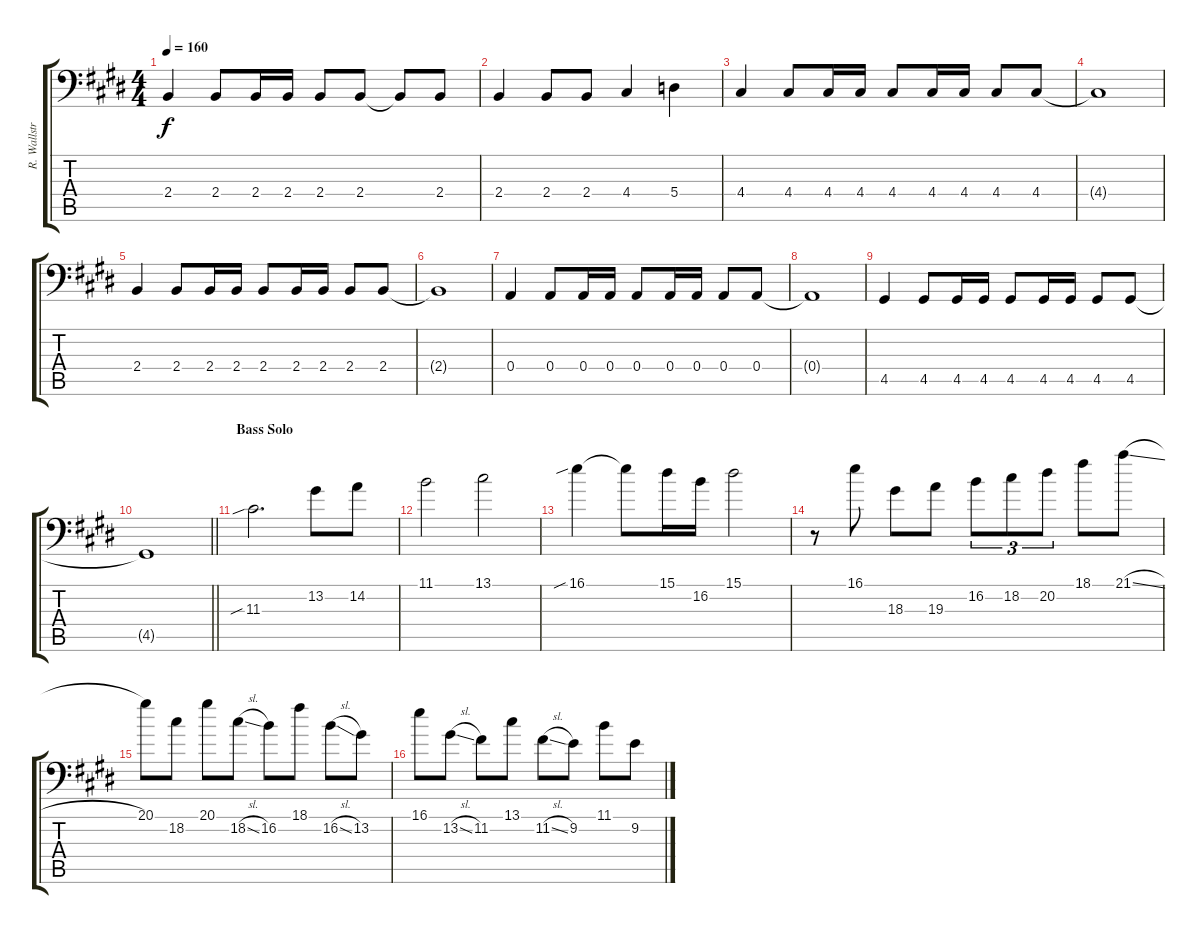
\track ("R. Wallström (Bass)" "R. Wallstr") {instrument electricbassfinger}
\staff {score tabs}
\tuning (C3 G2 D2 A1 E1 B0) {hide}
\ts (4 4)
\tempo 160
\clef f4
\ks c#minor
2.4.4{dy f} 2.4.8 2.4.16 2.4.16 2.4.8 2.4.8 2.4{t}.8 2.4.8 |
2.4.4 2.4.8 2.4.8 4.4.4 5.4.4 |
4.4.4 4.4.8 4.4.16 4.4.16 4.4.8 4.4.16 4.4.16 4.4.8 4.4.8 |
4.4{t}.1 |
2.4.4 2.4.8 2.4.16 2.4.16 2.4.8 2.4.16 2.4.16 2.4.8 2.4.8 |
2.4{t}.1 |
0.4.4 0.4.8 0.4.16 0.4.16 0.4.8 0.4.16 0.4.16 0.4.8 0.4.8 |
0.4{t}.1 |
4.5.4 4.5.8 4.5.16 4.5.16 4.5.8 4.5.16 4.5.16 4.5.8 4.5.8 |
\barLineRight lightlight
4.5{t}.1 |
\section ("" "Bass Solo")
11.3{sib}.2{d volume 14} 13.2.8 14.2.8 |
11.1.2 13.1.2 |
16.1{sib}.4 16.1{t}.8 15.1.16 16.2.16 15.1.2 |
r.8 16.1.8 18.3.8 19.3.8 16.2.8{tu (3 2)} 18.2.8{tu (3 2)} 20.2.8{tu (3 2)} 18.1.8 21.1{sl}.8 |
20.1.8 18.2.8 20.1.8 18.2{sl}.8 16.2.8 18.1.8 16.2{sl}.8 13.2.8 |
16.1.8 13.2{sl}.8 11.2.8 13.1.8 11.2{sl}.8 9.2.8 11.1.8 9.2{sl}.8
